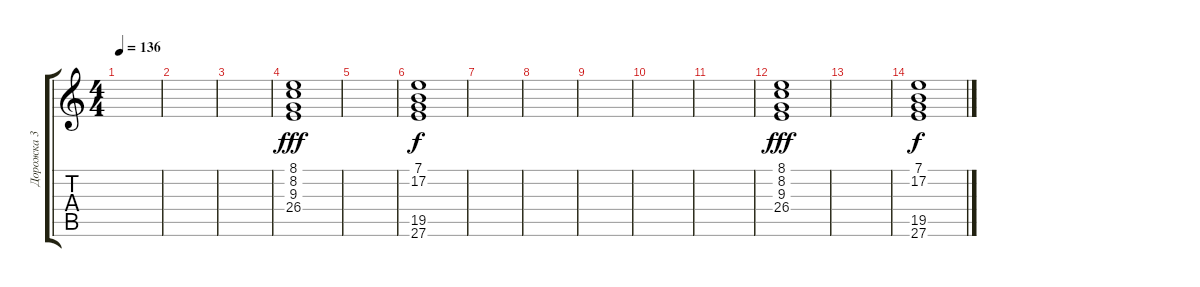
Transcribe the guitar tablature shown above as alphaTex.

\track ("Дорожка 3" "Дорожка 3") {instrument pad3polysynth}
\staff {score tabs}
\tuning (E4 B3 G3 D3 A2 E2) {hide}
\ts (4 4)
\tempo 136
\clef g2
\ks c
|
|
|
(8.1 8.2 9.3 26.4).1{dy fff} |
|
(7.1 17.2 19.5 27.6).1{dy f} |
|
|
|
|
|
(8.1 8.2 9.3 26.4).1{dy fff} |
|
(7.1 17.2 19.5 27.6).1{dy f}
